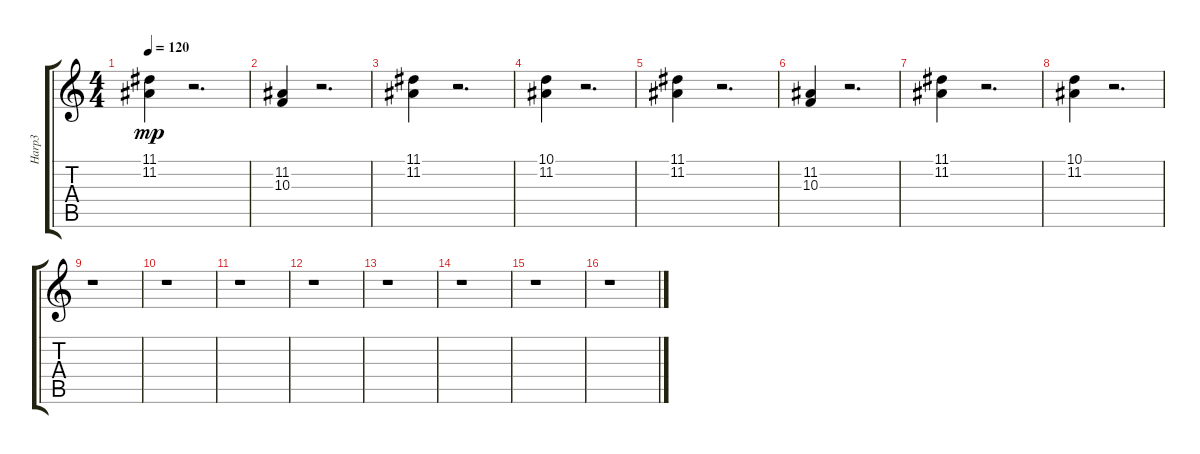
\track ("Harp3" "Harp3") {instrument orchestralharp}
\staff {score tabs}
\tuning (E4 B3 G3 D3 A2 E2) {hide}
\ts (4 4)
\tempo 120
\clef g2
\ks c
(11.1 11.2).4{dy mp} r.2{d} |
(11.2 10.3).4 r.2{d} |
(11.1 11.2).4 r.2{d} |
(10.1 11.2).4 r.2{d} |
(11.1 11.2).4 r.2{d} |
(11.2 10.3).4 r.2{d} |
(11.1 11.2).4 r.2{d} |
(10.1 11.2).4 r.2{d} |
r.1 |
r.1 |
r.1 |
r.1 |
r.1 |
r.1 |
r.1 |
r.1
